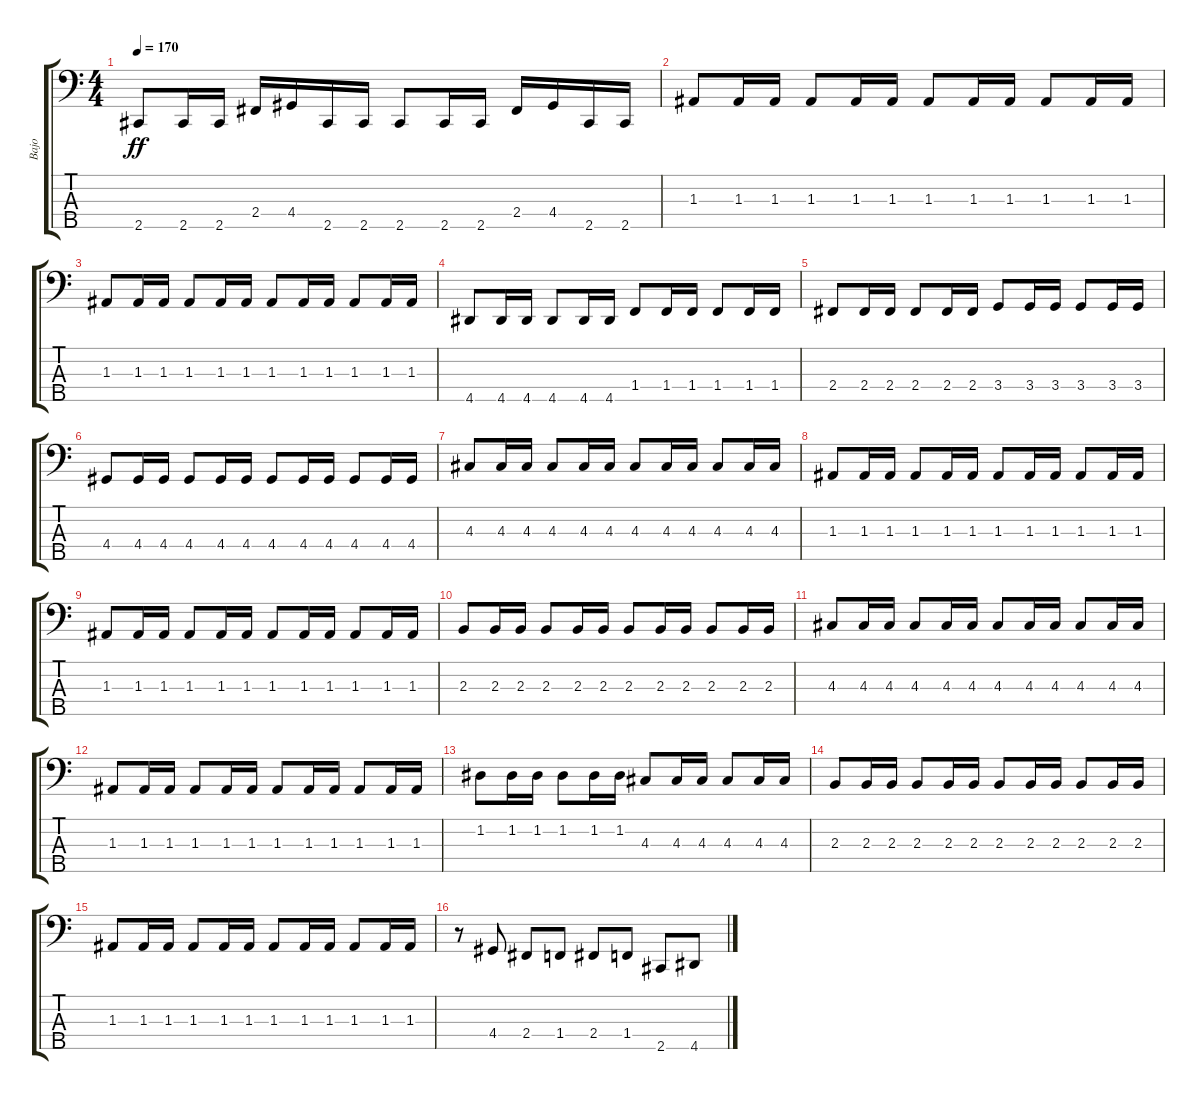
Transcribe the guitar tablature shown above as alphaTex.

\track ("Bajo" "Bajo") {instrument electricbasspick}
\staff {score tabs}
\tuning (G2 D2 A1 E1 B0) {hide}
\ts (4 4)
\tempo 170
\clef f4
\ks c
2.5.8{dy ff} 2.5.16 2.5.16 2.4.16 4.4.16 2.5.16 2.5.16 2.5.8 2.5.16 2.5.16 2.4.16 4.4.16 2.5.16 2.5.16 |
1.3.8 1.3.16 1.3.16 1.3.8 1.3.16 1.3.16 1.3.8 1.3.16 1.3.16 1.3.8 1.3.16 1.3.16 |
1.3.8 1.3.16 1.3.16 1.3.8 1.3.16 1.3.16 1.3.8 1.3.16 1.3.16 1.3.8 1.3.16 1.3.16 |
4.5.8 4.5.16 4.5.16 4.5.8 4.5.16 4.5.16 1.4.8 1.4.16 1.4.16 1.4.8 1.4.16 1.4.16 |
2.4.8 2.4.16 2.4.16 2.4.8 2.4.16 2.4.16 3.4.8 3.4.16 3.4.16 3.4.8 3.4.16 3.4.16 |
4.4.8 4.4.16 4.4.16 4.4.8 4.4.16 4.4.16 4.4.8 4.4.16 4.4.16 4.4.8 4.4.16 4.4.16 |
4.3.8 4.3.16 4.3.16 4.3.8 4.3.16 4.3.16 4.3.8 4.3.16 4.3.16 4.3.8 4.3.16 4.3.16 |
1.3.8 1.3.16 1.3.16 1.3.8 1.3.16 1.3.16 1.3.8 1.3.16 1.3.16 1.3.8 1.3.16 1.3.16 |
1.3.8 1.3.16 1.3.16 1.3.8 1.3.16 1.3.16 1.3.8 1.3.16 1.3.16 1.3.8 1.3.16 1.3.16 |
2.3.8 2.3.16 2.3.16 2.3.8 2.3.16 2.3.16 2.3.8 2.3.16 2.3.16 2.3.8 2.3.16 2.3.16 |
4.3.8 4.3.16 4.3.16 4.3.8 4.3.16 4.3.16 4.3.8 4.3.16 4.3.16 4.3.8 4.3.16 4.3.16 |
1.3.8 1.3.16 1.3.16 1.3.8 1.3.16 1.3.16 1.3.8 1.3.16 1.3.16 1.3.8 1.3.16 1.3.16 |
1.2.8 1.2.16 1.2.16 1.2.8 1.2.16 1.2.16 4.3.8 4.3.16 4.3.16 4.3.8 4.3.16 4.3.16 |
2.3.8 2.3.16 2.3.16 2.3.8 2.3.16 2.3.16 2.3.8 2.3.16 2.3.16 2.3.8 2.3.16 2.3.16 |
1.3.8 1.3.16 1.3.16 1.3.8 1.3.16 1.3.16 1.3.8 1.3.16 1.3.16 1.3.8 1.3.16 1.3.16 |
r.8 4.4.8 2.4.8 1.4.8 2.4.8 1.4.8 2.5.8 4.5.8
